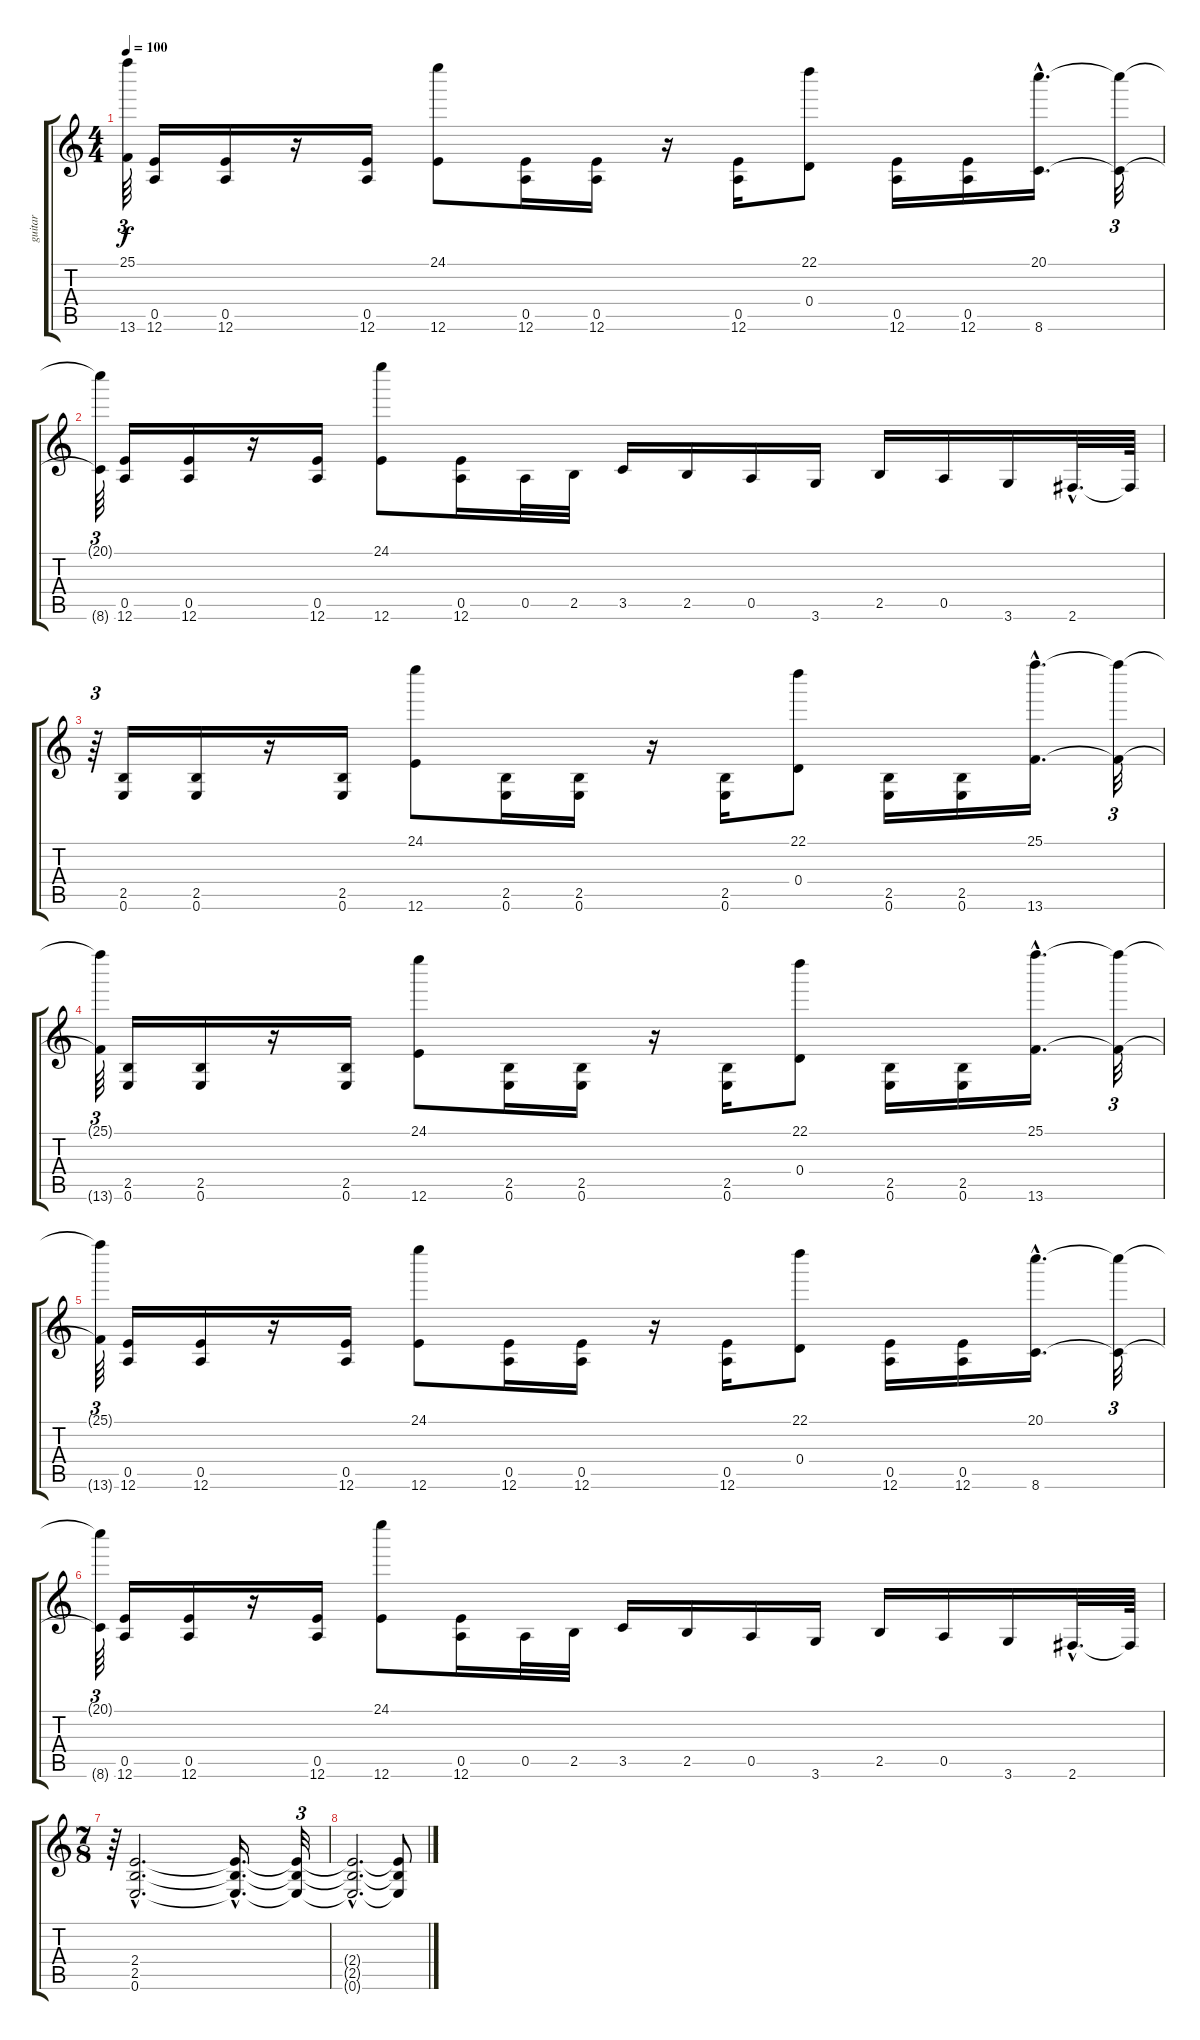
\track ("guitar" "guitar") {instrument distortionguitar}
\staff {score tabs}
\tuning (E4 B3 G3 D3 A2 E2) {hide}
\ts (4 4)
\tempo 100
\clef g2
\ks c
(25.1{t} 13.6{t}).64{tu (3 2) dy f} (0.5 12.6).16 (0.5 12.6).16 r.16 (0.5 12.6).16 (24.1 12.6).8 (0.5 12.6).16 (0.5 12.6).16 r.16 (0.5 12.6).16 (22.1 0.4).8 (0.5 12.6).16 (0.5 12.6).16 (20.1{hac} 8.6{hac}).16{d} (20.1{t} 8.6{t}).32{tu (3 2)} |
(20.1{t} 8.6{t}).64{tu (3 2)} (0.5 12.6).16 (0.5 12.6).16 r.16 (0.5 12.6).16 (24.1 12.6).8 (0.5 12.6).16 0.5.32 2.5.32 3.5.16 2.5.16 0.5.16 3.6.16 2.5.16 0.5.16 3.6.16 2.6{hac}.32{d} 2.6{t}.64 |
r.64{tu (3 2)} (2.5 0.6).16 (2.5 0.6).16 r.16 (2.5 0.6).16 (24.1 12.6).8 (2.5 0.6).16 (2.5 0.6).16 r.16 (2.5 0.6).16 (22.1 0.4).8 (2.5 0.6).16 (2.5 0.6).16 (25.1{hac} 13.6{hac}).16{d} (25.1{t} 13.6{t}).32{tu (3 2)} |
(25.1{t} 13.6{t}).64{tu (3 2)} (2.5 0.6).16 (2.5 0.6).16 r.16 (2.5 0.6).16 (24.1 12.6).8 (2.5 0.6).16 (2.5 0.6).16 r.16 (2.5 0.6).16 (22.1 0.4).8 (2.5 0.6).16 (2.5 0.6).16 (25.1{hac} 13.6{hac}).16{d} (25.1{t} 13.6{t}).32{tu (3 2)} |
(25.1{t} 13.6{t}).64{tu (3 2)} (0.5 12.6).16 (0.5 12.6).16 r.16 (0.5 12.6).16 (24.1 12.6).8 (0.5 12.6).16 (0.5 12.6).16 r.16 (0.5 12.6).16 (22.1 0.4).8 (0.5 12.6).16 (0.5 12.6).16 (20.1{hac} 8.6{hac}).16{d} (20.1{t} 8.6{t}).32{tu (3 2)} |
(20.1{t} 8.6{t}).64{tu (3 2)} (0.5 12.6).16 (0.5 12.6).16 r.16 (0.5 12.6).16 (24.1 12.6).8 (0.5 12.6).16 0.5.32 2.5.32 3.5.16 2.5.16 0.5.16 3.6.16 2.5.16 0.5.16 3.6.16 2.6{hac}.32{d} 2.6{t}.64 |
\ts (7 8)
r.64{tu (3 2)} (2.4{hac} 2.5{hac} 0.6{hac}).2{d} (2.4{hac t} 2.5{hac t} 0.6{hac t}).16{d} (2.4{t} 2.5{t} 0.6{t}).32{tu (3 2)} |
(2.4{hac t} 2.5{hac t} 0.6{hac t}).2{d} (2.4{t} 2.5{t} 0.6{t}).8
